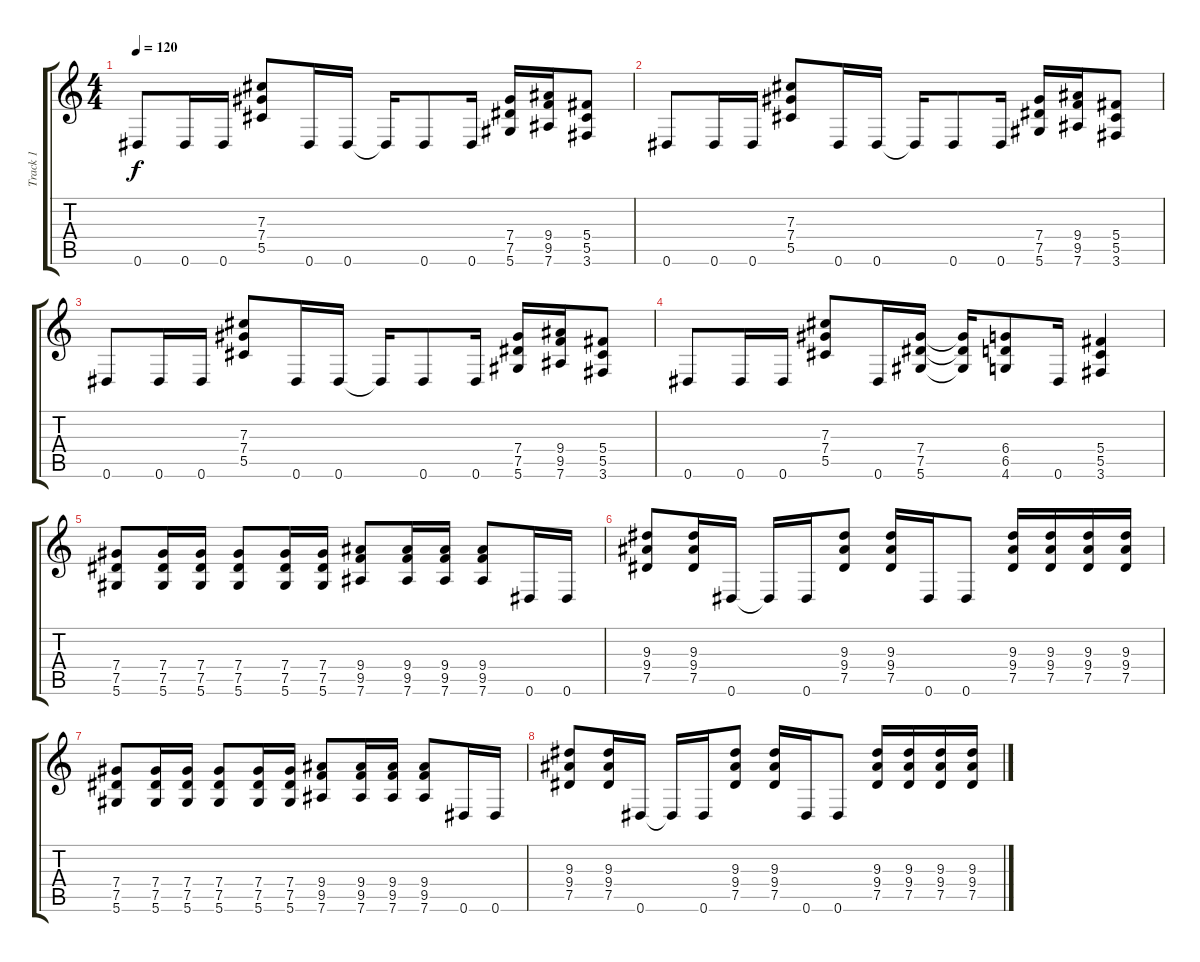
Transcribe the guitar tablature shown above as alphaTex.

\track ("Track 1" "Track 1") {instrument distortionguitar}
\staff {score tabs}
\tuning (Eb4 Bb3 Gb3 Db3 Ab2 Eb2) {hide}
\ts (4 4)
\tempo 120
\clef g2
\ks c
0.6.8{dy f} 0.6.16 0.6.16 (7.3 7.4 5.5).8 0.6.16 0.6.16 0.6{t}.16 0.6.8 0.6.16 (7.4 7.5 5.6).16 (9.4 9.5 7.6).16 (5.4 5.5 3.6).8 |
0.6.8 0.6.16 0.6.16 (7.3 7.4 5.5).8 0.6.16 0.6.16 0.6{t}.16 0.6.8 0.6.16 (7.4 7.5 5.6).16 (9.4 9.5 7.6).16 (5.4 5.5 3.6).8 |
0.6.8 0.6.16 0.6.16 (7.3 7.4 5.5).8 0.6.16 0.6.16 0.6{t}.16 0.6.8 0.6.16 (7.4 7.5 5.6).16 (9.4 9.5 7.6).16 (5.4 5.5 3.6).8 |
0.6.8 0.6.16 0.6.16 (7.3 7.4 5.5).8 0.6.16 (7.4 7.5 5.6).16 (7.4{t} 7.5{t} 5.6{t}).16 (6.4 6.5 4.6).8 0.6.16 (5.4 5.5 3.6).4 |
(7.4 7.5 5.6).8 (7.4 7.5 5.6).16 (7.4 7.5 5.6).16 (7.4 7.5 5.6).8 (7.4 7.5 5.6).16 (7.4 7.5 5.6).16 (9.4 9.5 7.6).8 (9.4 9.5 7.6).16 (9.4 9.5 7.6).16 (9.4 9.5 7.6).8 0.6.16 0.6.16 |
(9.3 9.4 7.5).8 (9.3 9.4 7.5).16 0.6.16 0.6{t}.16 0.6.16 (9.3 9.4 7.5).8 (9.3 9.4 7.5).16 0.6.16 0.6.8 (9.3 9.4 7.5).16 (9.3 9.4 7.5).16 (9.3 9.4 7.5).16 (9.3 9.4 7.5).16 |
(7.4 7.5 5.6).8 (7.4 7.5 5.6).16 (7.4 7.5 5.6).16 (7.4 7.5 5.6).8 (7.4 7.5 5.6).16 (7.4 7.5 5.6).16 (9.4 9.5 7.6).8 (9.4 9.5 7.6).16 (9.4 9.5 7.6).16 (9.4 9.5 7.6).8 0.6.16 0.6.16 |
(9.3 9.4 7.5).8 (9.3 9.4 7.5).16 0.6.16 0.6{t}.16 0.6.16 (9.3 9.4 7.5).8 (9.3 9.4 7.5).16 0.6.16 0.6.8 (9.3 9.4 7.5).16 (9.3 9.4 7.5).16 (9.3 9.4 7.5).16 (9.3 9.4 7.5).16
